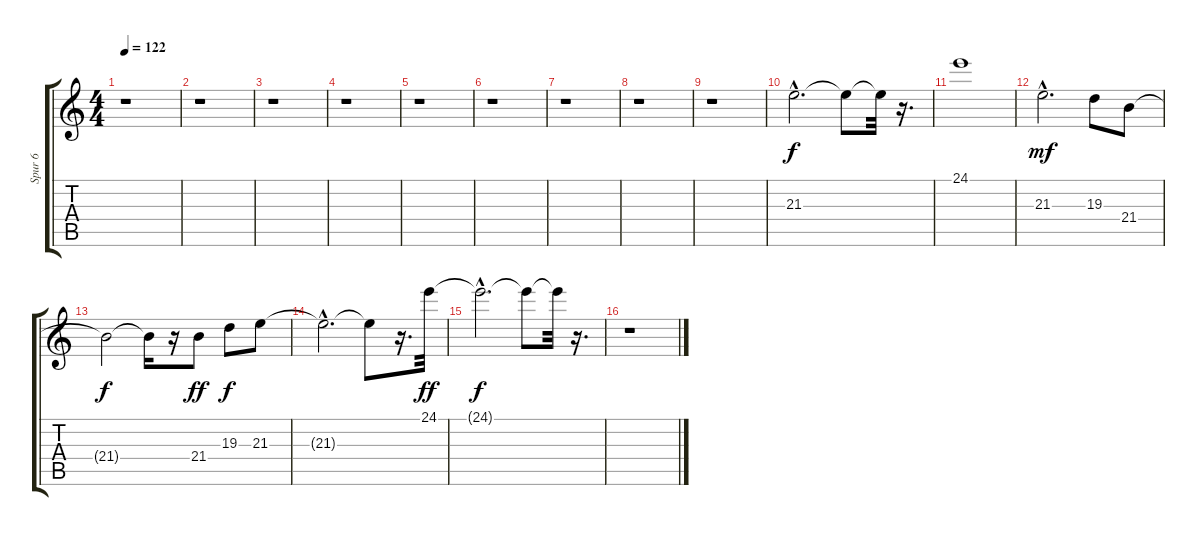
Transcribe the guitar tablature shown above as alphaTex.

\track ("Spur 6" "Spur 6") {instrument lead1square}
\staff {score tabs}
\tuning (E4 B3 G3 D3 A2 E2) {hide}
\ts (4 4)
\tempo 122
\clef g2
\ks c
r.1{dy f} |
r.1 |
r.1 |
r.1 |
r.1 |
r.1 |
r.1 |
r.1 |
r.1 |
21.3{hac}.2{d} 21.3{t}.8 21.3{t}.32 r.16{d} |
24.1.1 |
21.3{hac}.2{d dy mf} 19.3.8 21.4.8 |
21.4{t}.2{dy f} 21.4{t}.16 r.16 21.4.8{dy ff} 19.3.8{dy f} 21.3.8 |
21.3{hac t}.2{d} 21.3{t}.8 r.16{d} 24.1.32{dy ff} |
24.1{hac t}.2{d dy f} 24.1{t}.8 24.1{t}.32 r.16{d} |
r.1
